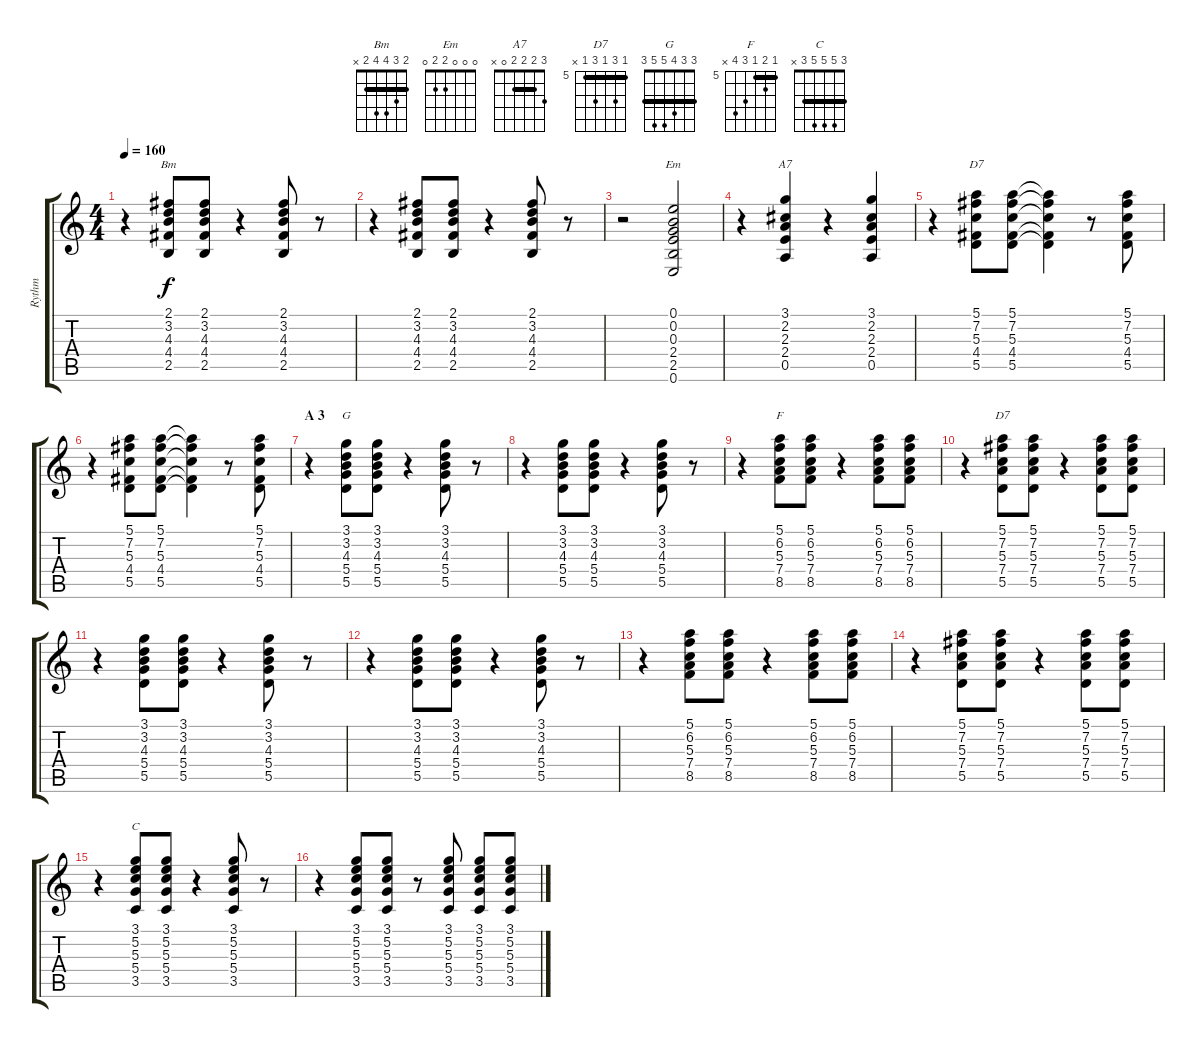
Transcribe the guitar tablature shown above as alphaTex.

\track ("Rythm" "Rythm") {instrument acousticguitarsteel}
\staff {score tabs}
\tuning (E4 B3 G3 D3 A2 E2) {hide}
\chord ("Bm" 2 3 4 4 2 x) {barre 2}
\chord ("Em" 0 0 0 2 2 0)
\chord ("A7" 3 2 2 2 0 x) {barre 2}
\chord ("D7" 5 7 5 4 5 x) {firstfret 4 barre 5}
\chord ("G" 3 3 4 5 5 3) {barre 3}
\chord ("F" 5 6 5 7 8 x) {firstfret 5 barre 5}
\chord ("D7" 5 7 5 7 5 x) {firstfret 5 barre 5}
\chord ("C" 3 5 5 5 3 x) {barre 3}
\ts (4 4)
\tempo 160
\clef g2
\ks c
r.4{dy f} (2.1 3.2 4.3 4.4 2.5).8{ch "Bm"} (2.1 3.2 4.3 4.4 2.5).8 r.4 (2.1 3.2 4.3 4.4 2.5).8 r.8 |
r.4 (2.1 3.2 4.3 4.4 2.5).8 (2.1 3.2 4.3 4.4 2.5).8 r.4 (2.1 3.2 4.3 4.4 2.5).8 r.8 |
r.2 (0.1 0.2 0.3 2.4 2.5 0.6).2{ch "Em"} |
r.4 (3.1 2.2 2.3 2.4 0.5).4{ch "A7"} r.4 (3.1 2.2 2.3 2.4 0.5).4 |
r.4 (5.1 7.2 5.3 4.4 5.5).8{ch "D7"} (5.1 7.2 5.3 4.4 5.5).8 (5.1{t} 7.2{t} 5.3{t} 4.4{t} 5.5{t}).4 r.8 (5.1 7.2 5.3 4.4 5.5).8 |
r.4 (5.1 7.2 5.3 4.4 5.5).8 (5.1 7.2 5.3 4.4 5.5).8 (5.1{t} 7.2{t} 5.3{t} 4.4{t} 5.5{t}).4 r.8 (5.1 7.2 5.3 4.4 5.5).8 |
\section ("" "A 3")
r.4 (3.1 3.2 4.3 5.4 5.5).8{ch "G"} (3.1 3.2 4.3 5.4 5.5).8 r.4 (3.1 3.2 4.3 5.4 5.5).8 r.8 |
r.4 (3.1 3.2 4.3 5.4 5.5).8 (3.1 3.2 4.3 5.4 5.5).8 r.4 (3.1 3.2 4.3 5.4 5.5).8 r.8 |
r.4 (5.1 6.2 5.3 7.4 8.5).8{ch "F"} (5.1 6.2 5.3 7.4 8.5).8 r.4 (5.1 6.2 5.3 7.4 8.5).8 (5.1 6.2 5.3 7.4 8.5).8 |
r.4 (5.1 7.2 5.3 7.4 5.5).8{ch "D7"} (5.1 7.2 5.3 7.4 5.5).8 r.4 (5.1 7.2 5.3 7.4 5.5).8 (5.1 7.2 5.3 7.4 5.5).8 |
r.4 (3.1 3.2 4.3 5.4 5.5).8 (3.1 3.2 4.3 5.4 5.5).8 r.4 (3.1 3.2 4.3 5.4 5.5).8 r.8 |
r.4 (3.1 3.2 4.3 5.4 5.5).8 (3.1 3.2 4.3 5.4 5.5).8 r.4 (3.1 3.2 4.3 5.4 5.5).8 r.8 |
r.4 (5.1 6.2 5.3 7.4 8.5).8 (5.1 6.2 5.3 7.4 8.5).8 r.4 (5.1 6.2 5.3 7.4 8.5).8 (5.1 6.2 5.3 7.4 8.5).8 |
r.4 (5.1 7.2 5.3 7.4 5.5).8 (5.1 7.2 5.3 7.4 5.5).8 r.4 (5.1 7.2 5.3 7.4 5.5).8 (5.1 7.2 5.3 7.4 5.5).8 |
r.4 (3.1 5.2 5.3 5.4 3.5).8{ch "C"} (3.1 5.2 5.3 5.4 3.5).8 r.4 (3.1 5.2 5.3 5.4 3.5).8 r.8 |
r.4 (3.1 5.2 5.3 5.4 3.5).8 (3.1 5.2 5.3 5.4 3.5).8 r.8 (3.1 5.2 5.3 5.4 3.5).8 (3.1 5.2 5.3 5.4 3.5).8 (3.1 5.2 5.3 5.4 3.5).8
